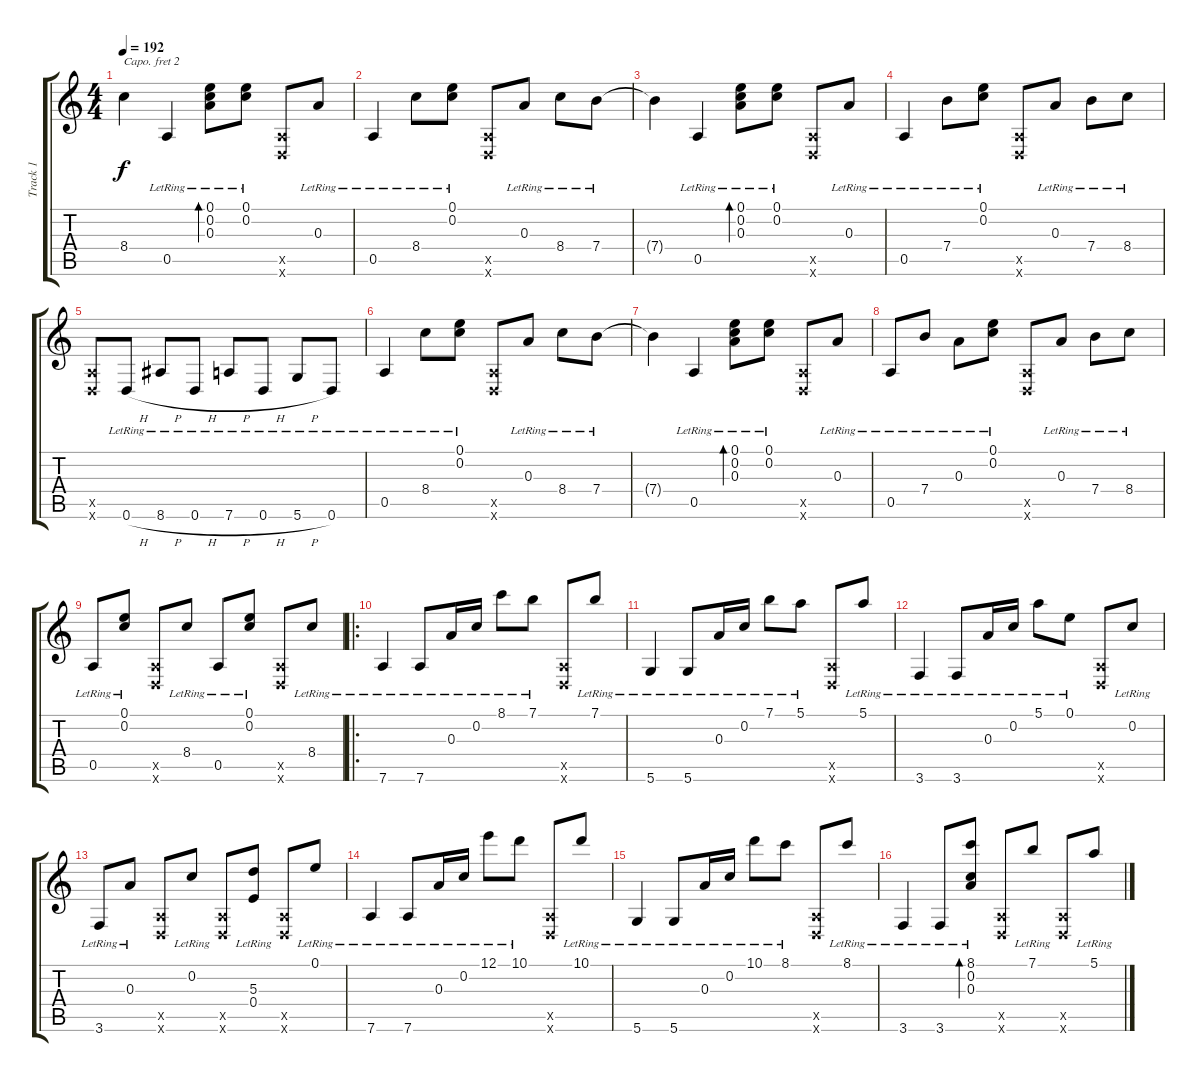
\track ("Track 1" "Track 1") {instrument acousticguitarsteel}
\staff {score tabs}
\capo 2
\tuning (D4 Bb3 G3 D3 G2 C2) {hide}
\ts (4 4)
\tempo 192
\clef g2
\ks c
8.4{t}.4{dy f} 0.5{lr}.4 (0.1{lr} 0.2{lr} 0.3{lr}).8{bd 30} (0.1{lr} 0.2{lr}).8 (0.5{x} 0.6{x}).8 0.3{lr}.8 |
0.5{lr}.4 8.4{lr}.8 (0.1{lr} 0.2{lr}).8 (0.5{x} 0.6{x}).8 0.3{lr}.8 8.4{lr}.8 7.4{lr}.8 |
7.4{t}.4 0.5{lr}.4 (0.1{lr} 0.2{lr} 0.3{lr}).8{bd 30} (0.1{lr} 0.2{lr}).8 (0.5{x} 0.6{x}).8 0.3{lr}.8 |
0.5{lr}.4 7.4{lr}.8 (0.1{lr} 0.2{lr}).8 (0.5{x} 0.6{x}).8 0.3{lr}.8 7.4{lr}.8 8.4{lr}.8 |
(0.5{x} 0.6{x}).8 0.6{h lr}.8 8.6{h lr}.8 0.6{h lr}.8 7.6{h lr}.8 0.6{h lr}.8 5.6{h lr}.8 0.6{lr}.8 |
0.5{lr}.4 8.4{lr}.8 (0.1{lr} 0.2{lr}).8 (0.5{x} 0.6{x}).8 0.3{lr}.8 8.4{lr}.8 7.4{lr}.8 |
7.4{t}.4 0.5{lr}.4 (0.1{lr} 0.2{lr} 0.3{lr}).8{bd 30} (0.1{lr} 0.2{lr}).8 (0.5{x} 0.6{x}).8 0.3{lr}.8 |
0.5{lr}.8 7.4{lr}.8 0.3{lr}.8 (0.1{lr} 0.2{lr}).8 (0.5{x} 0.6{x}).8 0.3{lr}.8 7.4{lr}.8 8.4{lr}.8 |
0.5{lr}.8 (0.1{lr} 0.2{lr}).8 (0.5{x} 0.6{x}).8 8.4{lr}.8 0.5{lr}.8 (0.1{lr} 0.2{lr}).8 (0.5{x} 0.6{x}).8 8.4{lr}.8 |
\ro
7.6{lr}.4 7.6{lr}.8 0.3{lr}.16 0.2{lr}.16 8.1{lr}.8 7.1{lr}.8 (0.5{x} 0.6{x}).8 7.1{lr}.8 |
5.6{lr}.4 5.6{lr}.8 0.3{lr}.16 0.2{lr}.16 7.1{lr}.8 5.1{lr}.8 (0.5{x} 0.6{x}).8 5.1{lr}.8 |
3.6{lr}.4 3.6{lr}.8 0.3{lr}.16 0.2{lr}.16 5.1{lr}.8 0.1{lr}.8 (0.5{x} 0.6{x}).8 0.2{lr}.8 |
3.6{lr}.8 0.3{lr}.8 (0.5{x} 0.6{x}).8 0.2{lr}.8 (0.5{x} 0.6{x}).8 (5.3{lr} 0.4{lr}).8 (0.5{x} 0.6{x}).8 0.1{lr}.8 |
7.6{lr}.4 7.6{lr}.8 0.3{lr}.16 0.2{lr}.16 12.1{lr}.8 10.1{lr}.8 (0.5{x} 0.6{x}).8 10.1{lr}.8 |
5.6{lr}.4 5.6{lr}.8 0.3{lr}.16 0.2{lr}.16 10.1{lr}.8 8.1{lr}.8 (0.5{x} 0.6{x}).8 8.1{lr}.8 |
3.6{lr}.4 3.6{lr}.8 (8.1{lr} 0.2{lr} 0.3{lr}).8{bd 480} (0.5{x} 0.6{x}).8 7.1{lr}.8 (0.5{x} 0.6{x}).8 5.1{lr}.8
